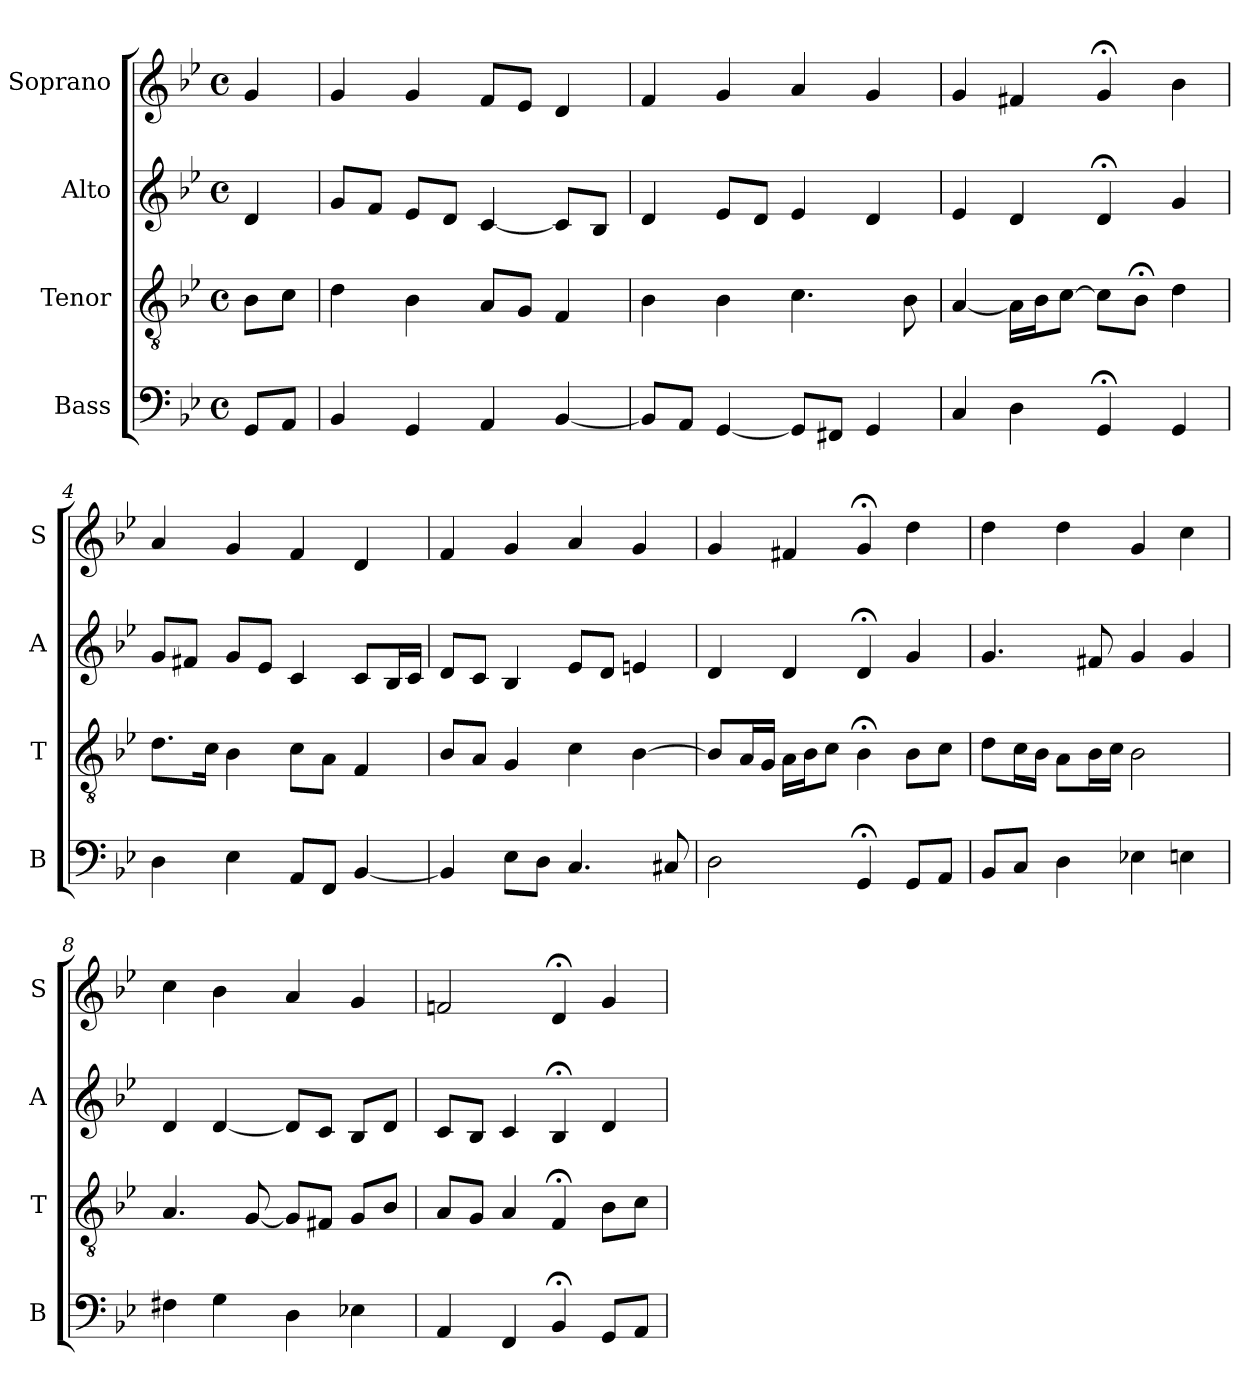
**kern	**kern	**kern	**kern
*part4	*part3	*part2	*part1
*staff4	*staff3	*staff2	*staff1
*I"Bass	*I"Tenor	*I"Alto	*I"Soprano
*I'B	*I'T	*I'A	*I'S
*clefF4	*clefGv2	*clefG2	*clefG2
*k[b-e-]	*k[b-e-]	*k[b-e-]	*k[b-e-]
*g:	*g:	*g:	*g:
*M4/4	*M4/4	*M4/4	*M4/4
*met(c)	*met(c)	*met(c)	*met(c)
*MM100	*MM100	*MM100	*MM100
=	=	=	=
8GGL	8B-L	4d	4g
8AAJ	8cJ	.	.
=1	=1	=1	=1
4BB-	4d	8gL	4g
.	.	8fJ	.
4GG	4B-	8e-L	4g
.	.	8dJ	.
4AA	8AL	[4c	8fL
.	8GJ	.	8e-J
[4BB-	4F	8cL]	4d
.	.	8B-J	.
=2	=2	=2	=2
8BB-L]	4B-	4d	4f
8AAJ	.	.	.
[4GG	4B-	8e-L	4g
.	.	8dJ	.
8GGL]	4.c	4e-	4a
8FF#XJ	.	.	.
4GG	.	4d	4g
.	8B-	.	.
=3	=3	=3	=3
4C	[4A	4e-	4g
4D	16ALL]	4d	4f#X
.	16B-J	.	.
.	[8cJ	.	.
4GG;<	8cL]	4d;<	4g;<
.	8B-;<J	.	.
4GG	4d	4g	4b-
=4	=4	=4	=4
4D	8.dL	8gL	4a
.	.	8f#XJ	.
.	16cJk	.	.
4E-	4B-	8gL	4g
.	.	8e-J	.
8AAL	8cL	4c	4f
8FFJ	8AJ	.	.
[4BB-	4F	8cL	4d
.	.	16B-L	.
.	.	16cJJ	.
=5	=5	=5	=5
4BB-]	8B-L	8dL	4f
.	8AJ	8cJ	.
8E-L	4G	4B-	4g
8DJ	.	.	.
4.C	4c	8e-L	4a
.	.	8dJ	.
.	[4B-	4en	4g
8C#X	.	.	.
=6	=6	=6	=6
2D	8B-L]	4d	4g
.	16AL	.	.
.	16GJJ	.	.
.	16ALL	4d	4f#X
.	16B-J	.	.
.	8cJ	.	.
4GG;<	4B-;<	4d;<	4g;<
8GGL	8B-L	4g	4dd
8AAJ	8cJ	.	.
=7	=7	=7	=7
8BB-L	8dL	4.g	4dd
8CJ	16cL	.	.
.	16B-JJ	.	.
4D	8AL	.	4dd
.	16B-L	8f#X	.
.	16cJJ	.	.
4E-X	2B-	4g	4g
4En	.	4g	4cc
=8	=8	=8	=8
4F#X	4.A	4d	4cc
4G	.	[4d	4b-
.	[8G	.	.
4D	8GL]	8dL]	4a
.	8F#XJ	8cJ	.
4E-X	8GL	8B-L	4g
.	8B-J	8dJ	.
=9	=9	=9	=9
4AA	8AL	8cL	2fn
.	8GJ	8B-J	.
4FF	4A	4c	.
4BB-;<	4F;<	4B-;<	4d;<
8GGL	8B-L	4d	4g
8AAJ	8cJ	.	.
=	=	=	=
*-	*-	*-	*-
